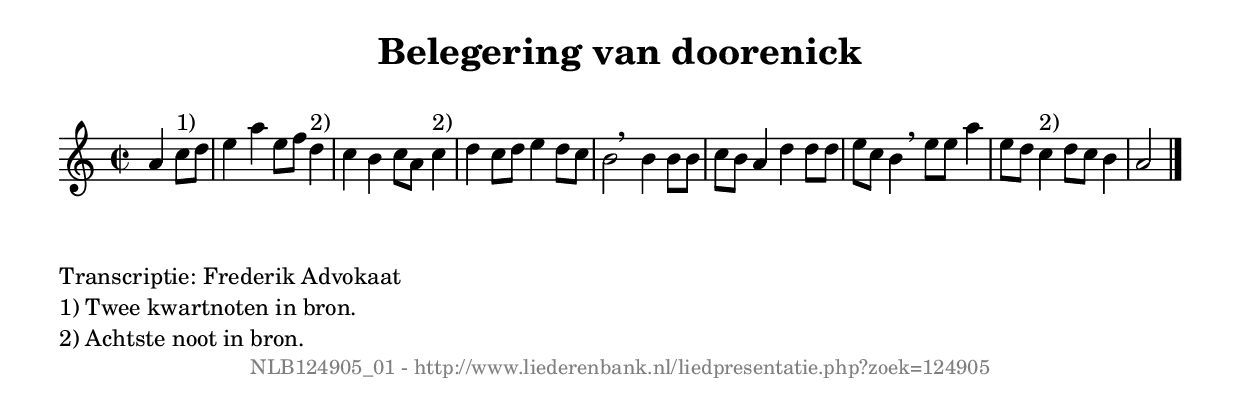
%
% produced by wce2krn 1.64 (7 June 2014)
%
\version"2.16"
#(append! paper-alist '(("long" . (cons (* 210 mm) (* 2000 mm)))))
#(set-default-paper-size "long")
sb = {\breathe}
mBreak = {\breathe }
bBreak = {\breathe }
x = {\once\override NoteHead #'style = #'cross }
gl=\glissando
itime={\override Staff.TimeSignature #'stencil = ##f }
ficta = {\once\set suggestAccidentals = ##t}
fine = {\once\override Score.RehearsalMark #'self-alignment-X = #1 \mark \markup {\italic{Fine}}}
dc = {\once\override Score.RehearsalMark #'self-alignment-X = #1 \mark \markup {\italic{D.C.}}}
dcf = {\once\override Score.RehearsalMark #'self-alignment-X = #1 \mark \markup {\italic{D.C. al Fine}}}
dcc = {\once\override Score.RehearsalMark #'self-alignment-X = #1 \mark \markup {\italic{D.C. al Coda}}}
ds = {\once\override Score.RehearsalMark #'self-alignment-X = #1 \mark \markup {\italic{D.S.}}}
dsf = {\once\override Score.RehearsalMark #'self-alignment-X = #1 \mark \markup {\italic{D.S. al Fine}}}
dsc = {\once\override Score.RehearsalMark #'self-alignment-X = #1 \mark \markup {\italic{D.S. al Coda}}}
pv = {\set Score.repeatCommands = #'((volta "1"))}
sv = {\set Score.repeatCommands = #'((volta "2"))}
tv = {\set Score.repeatCommands = #'((volta "3"))}
qv = {\set Score.repeatCommands = #'((volta "4"))}
xv = {\set Score.repeatCommands = #'((volta #f))}
\header{ tagline = ""
title = "Belegering van doorenick"
}
\score {{
\key a \minor
\relative g'
{
\set melismaBusyProperties = #'()
\partial 32*16
\time 2/2
\tempo 4=120
\override Score.MetronomeMark #'transparent = ##t
\override Score.RehearsalMark #'break-visibility = #(vector #t #t #f)
a4 c8^"1)" d | e4 a e8 f d4^"2)" c4 b c8 a c4^"2)" d4 c8 d e4 d8 c b2 \bar ":|" \bBreak
b4 b8 b | c b a4 d d8 d e c b4 \sb e8 e a4 e8 d c4^"2)" d8 c b4 a2 \bar "|."
 }}
 \midi { }
 \layout {
            indent = 0.0\cm
}
}
\markup { \wordwrap-string #" 
Transcriptie: Frederik Advokaat

1) Twee kwartnoten in bron.

2) Achtste noot in bron.
"}
\markup { \vspace #0 } \markup { \with-color #grey \fill-line { \center-column { \smaller "NLB124905_01 - http://www.liederenbank.nl/liedpresentatie.php?zoek=124905" } } }
